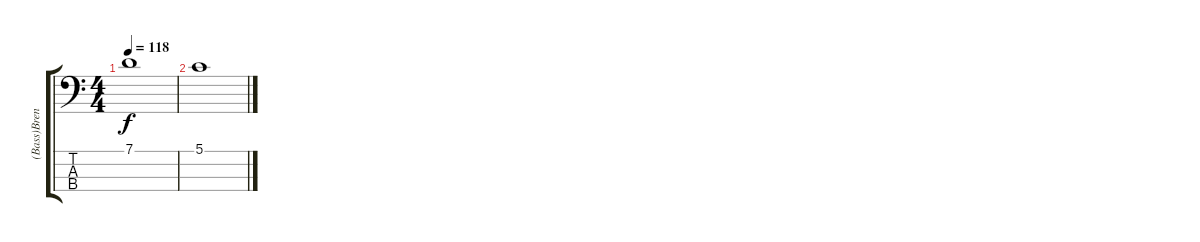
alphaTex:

\track ("(Bass)Brent Kutzle" "(Bass)Bren") {instrument electricbassfinger}
\staff {score tabs}
\tuning (G2 D2 A1 E1) {hide}
\ts (4 4)
\tempo 118
\clef f4
\ks c
7.1.1{dy f} |
5.1.1
